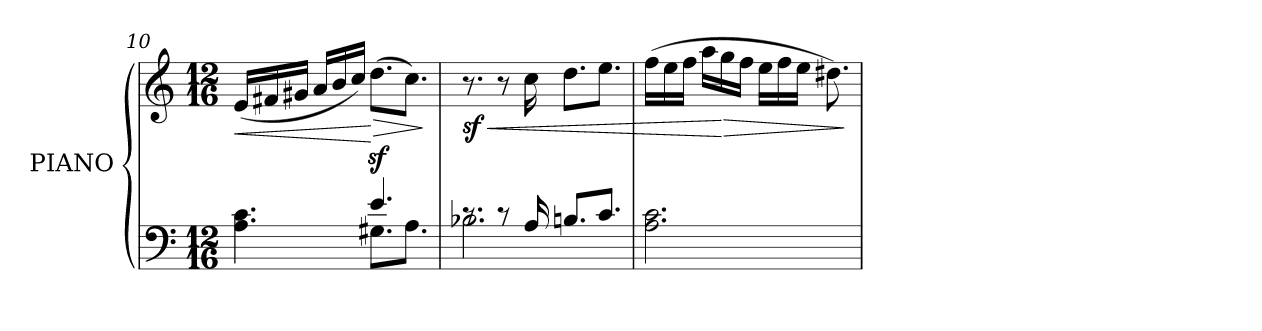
**kern	**kern	**dynam
*part1	*part1	*part1
*staff2	*staff1	*staff1/2
*I"PIANO	*	*
*I'Pno.	*	*
*clefF4	*clefG2	*
*k[]	*k[]	*
*M12/16	*M12/16	*
=10	=10	=10
*^	*	*
!	!	!	!LO:HP:b
4.A\ 4.c\	4.ryy	(<16e/LL	<
.	.	16f#X/	.
.	.	16g#X/JJ	.
.	.	16a/LL	.
.	.	16b/	.
.	.	16cc/JJ)	.
!	!	!	!LO:HP:n=1:b
4.e/	8.G#X\L	(>8.ddz<\L	[ >
.	8.A\J	8.cc\J)	.
*v	*v	*	*
.	.	]
!!LO:LB:g=z
=11	=11	=11
*^	*	*
!	!	!	!LO:HP:b
!	!	!	!LO:DY:n=1:b
8.rc	2.B-X\	8.r	< sf
8rc	.	8r	.
16A/	.	16cc\	.
8.Bn/L	.	8.dd\L	.
8.c/J	.	8.ee\J	.
*v	*v	*	*
=12	=12	=12
2.A\ 2.c\	(>16ff\LL	.
.	16ee\	.
.	16ff\JJ	.
.	16aa\LL	.
!	!	!LO:HP:n=1:b
.	16gg\	[ >
.	16ff\JJ	.
.	16ee\LL	.
.	16ff\	.
.	16ee\JJ	.
.	8.dd#X\)	.
.	.	]
=	=	=
*-	*-	*-
